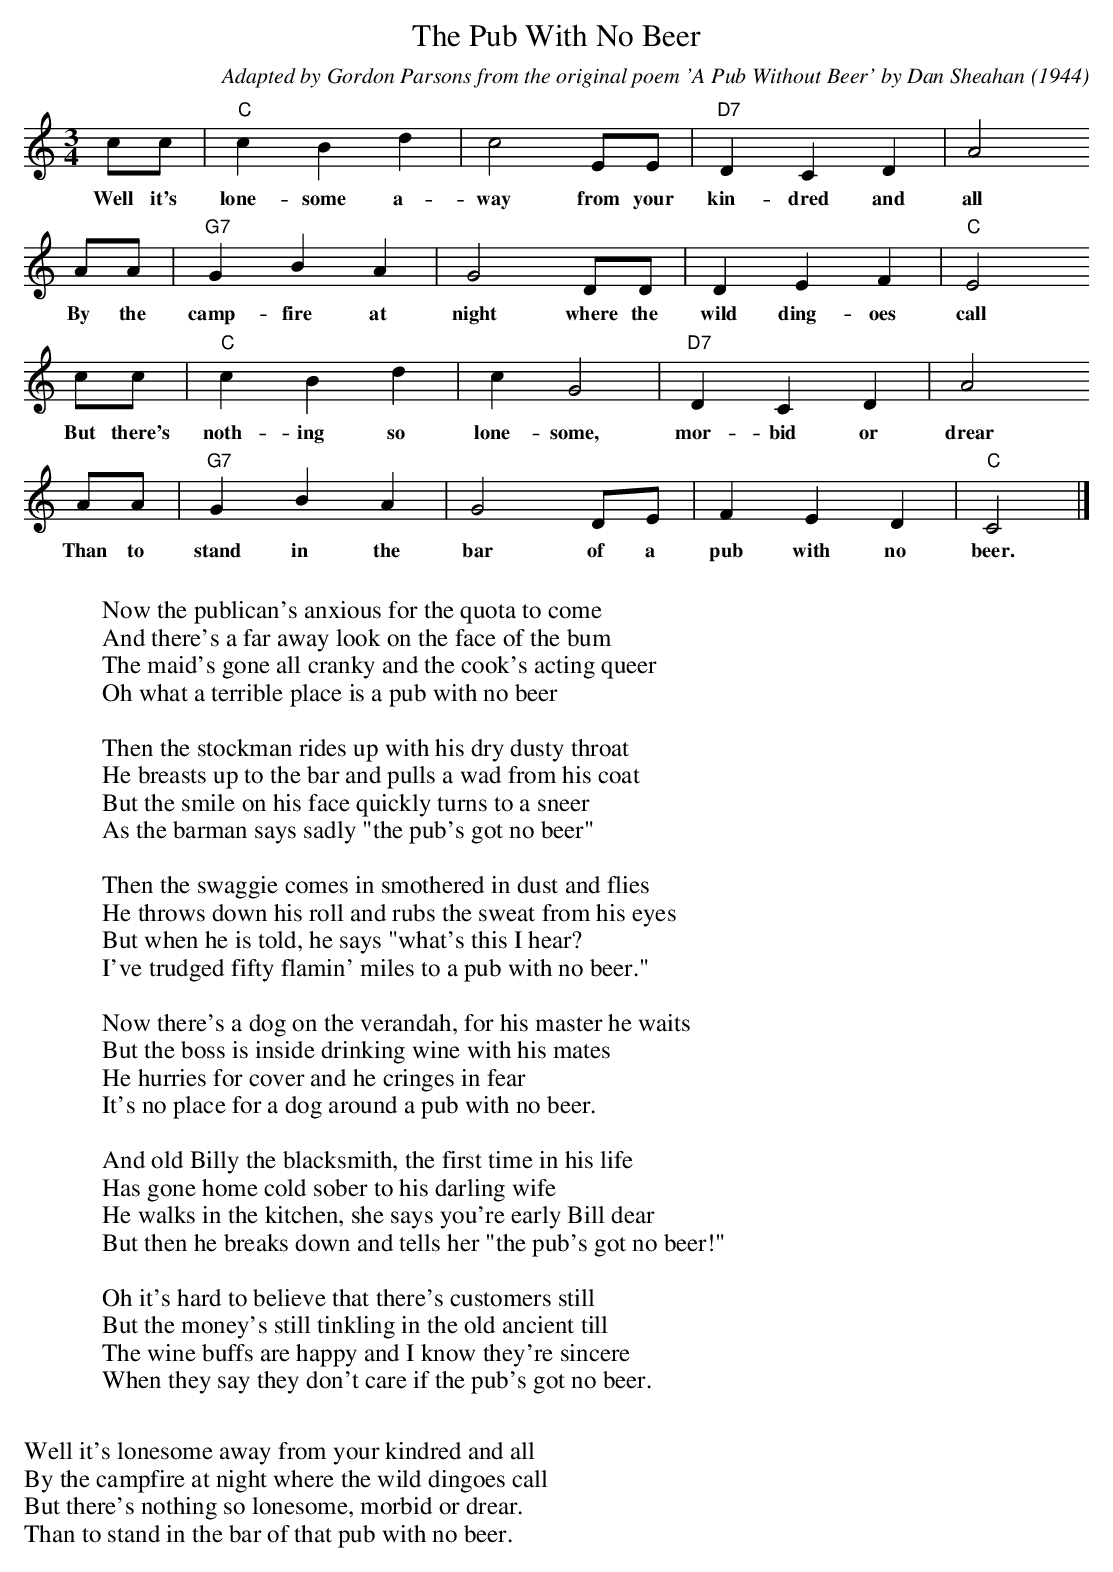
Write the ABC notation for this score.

X:1
T:Pub With No Beer, The
C:Adapted by Gordon Parsons from the original poem 'A Pub Without Beer' by Dan Sheahan (1944)
M:3/4
L:1/4
K:C
c/c/|"C"cBd|c2E/E/|"D7"DCD|A2
w:Well it's lone-some a-way from your kin-dred and all
A/A/|"G7"GBA|G2 D/D/|DEF|"C"E2
w:By the camp-fire at night where the wild ding-oes call
c/c/|"C"cBd|cG2|"D7"DCD|A2
w:But there's noth-ing so lone-some, mor-bid or drear
A/A/|"G7"GBA|G2 D/E/|FED|"C"C2|]
w:Than to stand in the bar of a pub with no beer.
W:
W:Now the publican's anxious for the quota to come
W:And there's a far away look on the face of the bum
W:The maid's gone all cranky and the cook's acting queer
W:Oh what a terrible place is a pub with no beer
W:
W:Then the stockman rides up with his dry dusty throat
W:He breasts up to the bar and pulls a wad from his coat
W:But the smile on his face quickly turns to a sneer
W:As the barman says sadly "the pub's got no beer"
W:
W:Then the swaggie comes in smothered in dust and flies
W:He throws down his roll and rubs the sweat from his eyes
W:But when he is told, he says "what's this I hear?
W:I've trudged fifty flamin' miles to a pub with no beer."
W:
W:Now there's a dog on the verandah, for his master he waits
W:But the boss is inside drinking wine with his mates
W:He hurries for cover and he cringes in fear
W:It's no place for a dog around a pub with no beer.
W:
W:And old Billy the blacksmith, the first time in his life
W:Has gone home cold sober to his darling wife
W:He walks in the kitchen, she says you're early Bill dear
W:But then he breaks down and tells her "the pub's got no beer!"
W:
W:Oh it's hard to believe that there's customers still
W:But the money's still tinkling in the old ancient till
W:The wine buffs are happy and I know they're sincere
W:When they say they don't care if the pub's got no beer.
W:
W:Well it's lonesome away from your kindred and all
W:By the campfire at night where the wild dingoes call
W:But there's nothing so lonesome, morbid or drear.
W:Than to stand in the bar of that pub with no beer.
